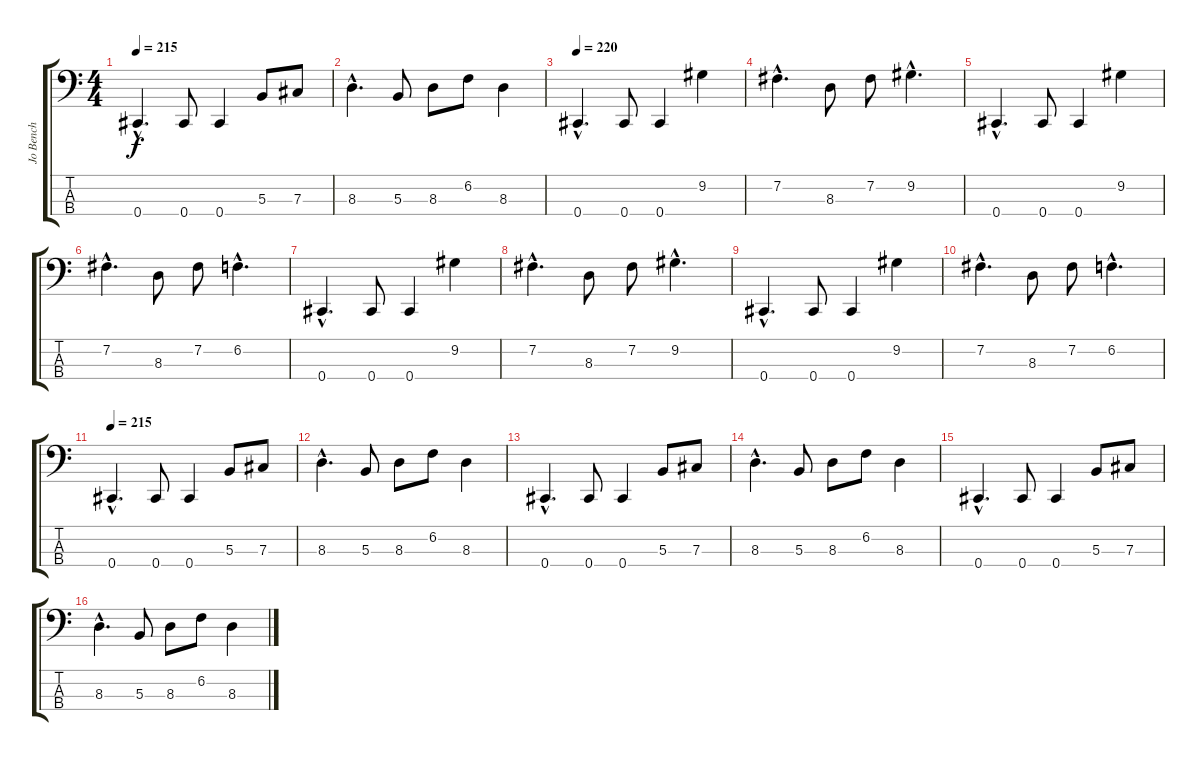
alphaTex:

\track ("Jo Bench" "Jo Bench") {instrument electricbassfinger}
\staff {score tabs}
\tuning (E2 B1 Gb1 Db1) {hide}
\ts (4 4)
\tempo 215
\clef f4
\ks c
0.4{hac}.4{d dy f} 0.4.8 0.4.4 5.3.8 7.3.8 |
8.3{hac}.4{d} 5.3.8 8.3.8 6.2.8 8.3.4 |
\tempo 220
0.4{hac}.4{d} 0.4.8 0.4.4 9.2.4 |
7.2{hac}.4{d} 8.3.8 7.2.8 9.2{hac}.4{d} |
0.4{hac}.4{d} 0.4.8 0.4.4 9.2.4 |
7.2{hac}.4{d} 8.3.8 7.2.8 6.2{hac}.4{d} |
0.4{hac}.4{d} 0.4.8 0.4.4 9.2.4 |
7.2{hac}.4{d} 8.3.8 7.2.8 9.2{hac}.4{d} |
0.4{hac}.4{d} 0.4.8 0.4.4 9.2.4 |
7.2{hac}.4{d} 8.3.8 7.2.8 6.2{hac}.4{d} |
\tempo 215
0.4{hac}.4{d} 0.4.8 0.4.4 5.3.8 7.3.8 |
8.3{hac}.4{d} 5.3.8 8.3.8 6.2.8 8.3.4 |
0.4{hac}.4{d} 0.4.8 0.4.4 5.3.8 7.3.8 |
8.3{hac}.4{d} 5.3.8 8.3.8 6.2.8 8.3.4 |
0.4{hac}.4{d} 0.4.8 0.4.4 5.3.8 7.3.8 |
8.3{hac}.4{d} 5.3.8 8.3.8 6.2.8 8.3.4
